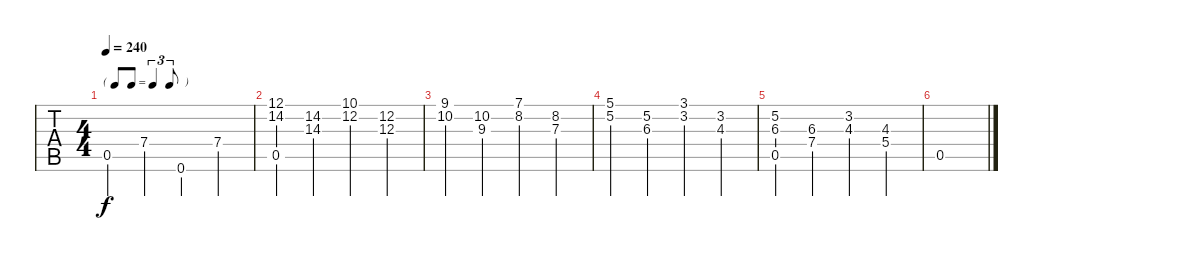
\track "" {instrument acousticguitarsteel}
\staff {tabs}
\tuning (E4 B3 G3 D3 A2 E2) {hide}
\ts (4 4)
\tf triplet8th
\tempo 240
\clef g2
\ks c
0.5.4{dy f} 7.4.4 0.6.4 7.4.4 |
(12.1 14.2 0.5).4 (14.2 14.3).4 (10.1 12.2).4 (12.2 12.3).4 |
(9.1 10.2).4 (10.2 9.3).4 (7.1 8.2).4 (8.2 7.3).4 |
(5.1 5.2).4 (5.2 6.3).4 (3.1 3.2).4 (3.2 4.3).4 |
(5.2 6.3 0.5).4 (6.3 7.4).4 (3.2 4.3).4 (4.3 5.4).4 |
0.5.1
